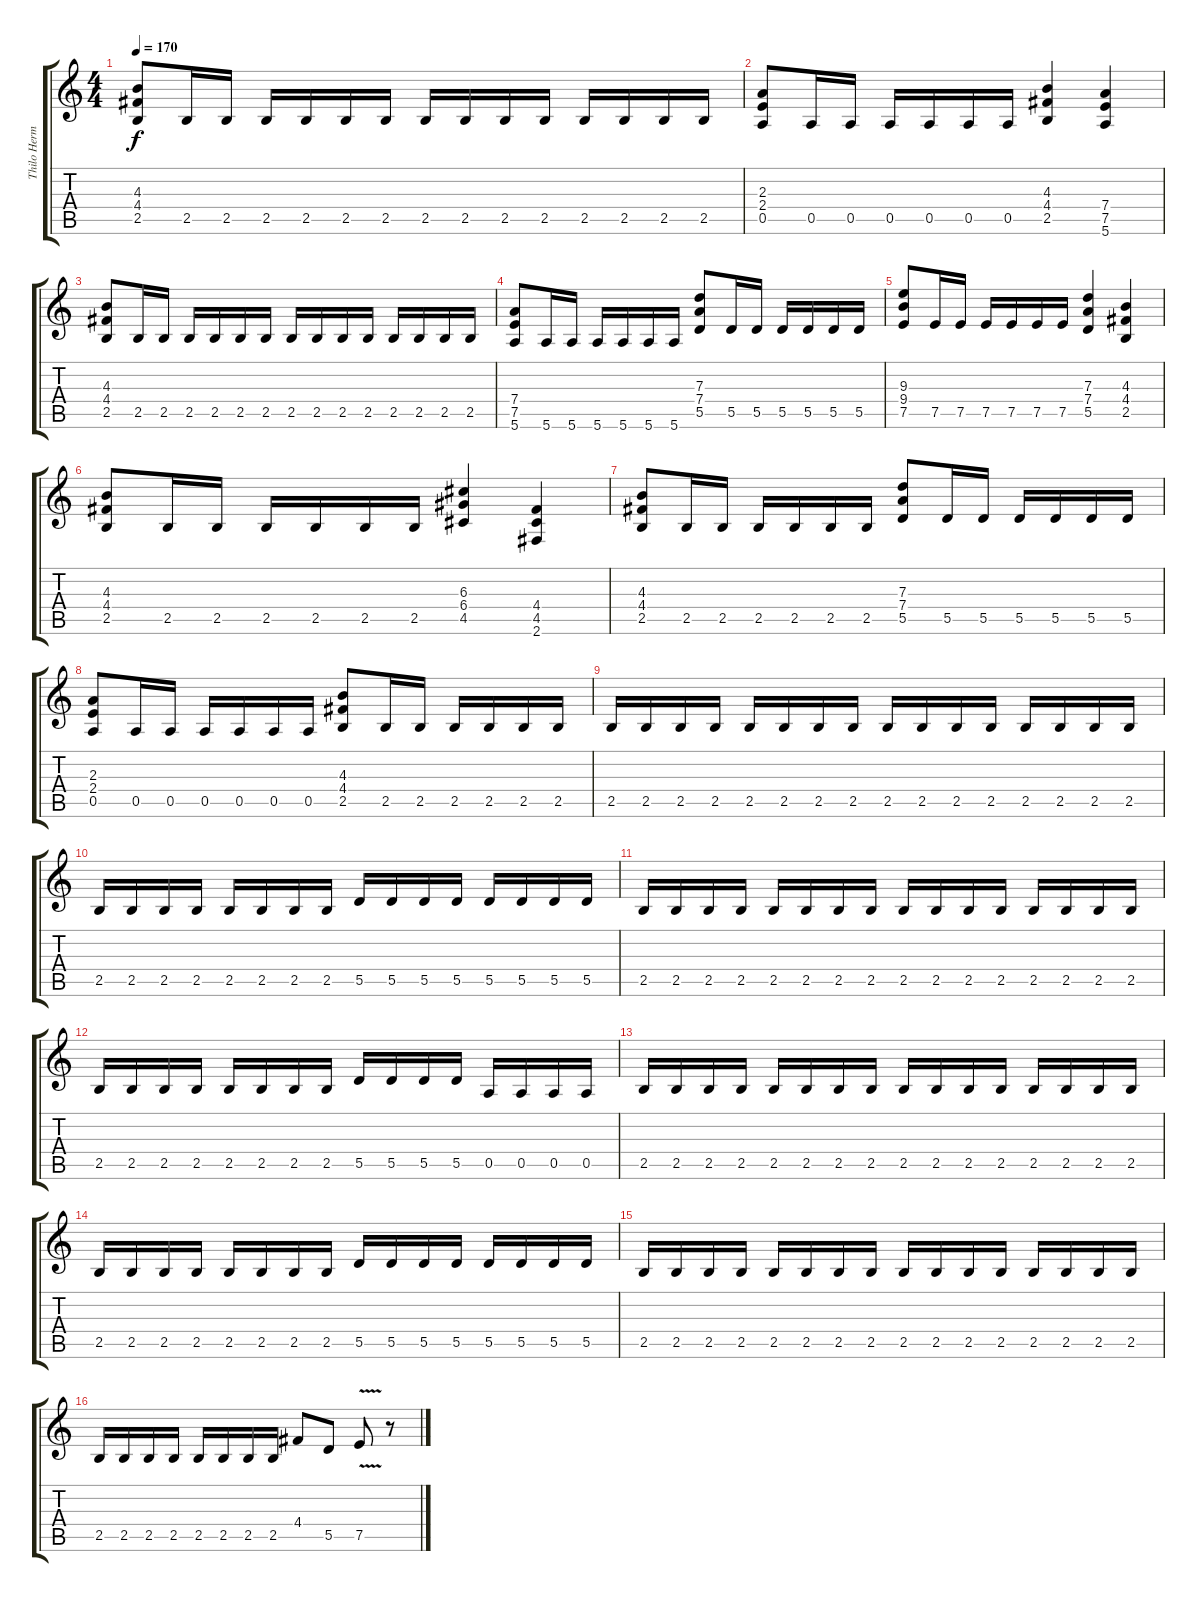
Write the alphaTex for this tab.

\track ("Thilo Hermann" "Thilo Herm") {instrument distortionguitar}
\staff {score tabs}
\tuning (E4 B3 G3 D3 A2 E2) {hide}
\ts (4 4)
\tempo 170
\clef g2
\ks c
(4.3 4.4 2.5).8{dy f} 2.5.16 2.5.16 2.5.16 2.5.16 2.5.16 2.5.16 2.5.16 2.5.16 2.5.16 2.5.16 2.5.16 2.5.16 2.5.16 2.5.16 |
(2.3 2.4 0.5).8 0.5.16 0.5.16 0.5.16 0.5.16 0.5.16 0.5.16 (4.3 4.4 2.5).4 (7.4 7.5 5.6).4 |
(4.3 4.4 2.5).8 2.5.16 2.5.16 2.5.16 2.5.16 2.5.16 2.5.16 2.5.16 2.5.16 2.5.16 2.5.16 2.5.16 2.5.16 2.5.16 2.5.16 |
(7.4 7.5 5.6).8 5.6.16 5.6.16 5.6.16 5.6.16 5.6.16 5.6.16 (7.3 7.4 5.5).8 5.5.16 5.5.16 5.5.16 5.5.16 5.5.16 5.5.16 |
(9.3 9.4 7.5).8 7.5.16 7.5.16 7.5.16 7.5.16 7.5.16 7.5.16 (7.3 7.4 5.5).4 (4.3 4.4 2.5).4 |
(4.3 4.4 2.5).8 2.5.16 2.5.16 2.5.16 2.5.16 2.5.16 2.5.16 (6.3 6.4 4.5).4 (4.4 4.5 2.6).4 |
(4.3 4.4 2.5).8 2.5.16 2.5.16 2.5.16 2.5.16 2.5.16 2.5.16 (7.3 7.4 5.5).8 5.5.16 5.5.16 5.5.16 5.5.16 5.5.16 5.5.16 |
(2.3 2.4 0.5).8 0.5.16 0.5.16 0.5.16 0.5.16 0.5.16 0.5.16 (4.3 4.4 2.5).8 2.5.16 2.5.16 2.5.16 2.5.16 2.5.16 2.5.16 |
2.5.16 2.5.16 2.5.16 2.5.16 2.5.16 2.5.16 2.5.16 2.5.16 2.5.16 2.5.16 2.5.16 2.5.16 2.5.16 2.5.16 2.5.16 2.5.16 |
2.5.16 2.5.16 2.5.16 2.5.16 2.5.16 2.5.16 2.5.16 2.5.16 5.5.16 5.5.16 5.5.16 5.5.16 5.5.16 5.5.16 5.5.16 5.5.16 |
2.5.16 2.5.16 2.5.16 2.5.16 2.5.16 2.5.16 2.5.16 2.5.16 2.5.16 2.5.16 2.5.16 2.5.16 2.5.16 2.5.16 2.5.16 2.5.16 |
2.5.16 2.5.16 2.5.16 2.5.16 2.5.16 2.5.16 2.5.16 2.5.16 5.5.16 5.5.16 5.5.16 5.5.16 0.5.16 0.5.16 0.5.16 0.5.16 |
2.5.16 2.5.16 2.5.16 2.5.16 2.5.16 2.5.16 2.5.16 2.5.16 2.5.16 2.5.16 2.5.16 2.5.16 2.5.16 2.5.16 2.5.16 2.5.16 |
2.5.16 2.5.16 2.5.16 2.5.16 2.5.16 2.5.16 2.5.16 2.5.16 5.5.16 5.5.16 5.5.16 5.5.16 5.5.16 5.5.16 5.5.16 5.5.16 |
2.5.16 2.5.16 2.5.16 2.5.16 2.5.16 2.5.16 2.5.16 2.5.16 2.5.16 2.5.16 2.5.16 2.5.16 2.5.16 2.5.16 2.5.16 2.5.16 |
2.5.16 2.5.16 2.5.16 2.5.16 2.5.16 2.5.16 2.5.16 2.5.16 4.4.8 5.5.8 7.5{v}.8 r.8
